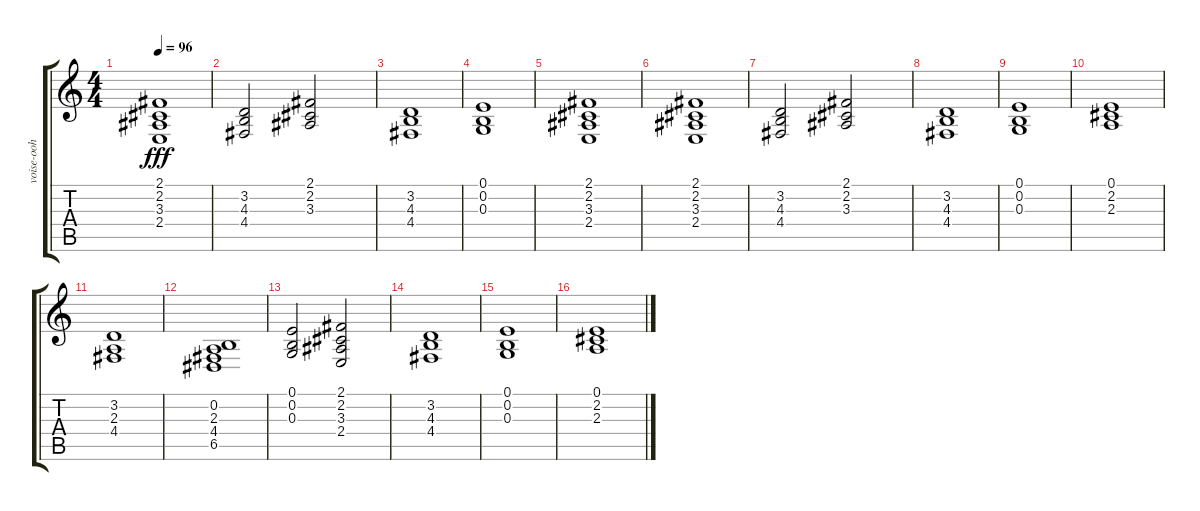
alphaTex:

\track ("voise-ooh" "voise-ooh") {instrument seashore}
\staff {score tabs}
\tuning (E4 B3 G3 D3 A2 E2) {hide}
\ts (4 4)
\tempo 96
\clef g2
\ks c
(2.1 2.2 3.3 2.4).1{dy fff} |
(3.2 4.3 4.4).2 (2.1 2.2 3.3).2 |
(3.2 4.3 4.4).1 |
(0.1 0.2 0.3).1 |
(2.1 2.2 3.3 2.4).1 |
(2.1 2.2 3.3 2.4).1 |
(3.2 4.3 4.4).2 (2.1 2.2 3.3).2 |
(3.2 4.3 4.4).1 |
(0.1 0.2 0.3).1 |
(0.1 2.2 2.3).1 |
(3.2 2.3 4.4).1 |
(0.2 2.3 4.4 6.5).1 |
(0.1 0.2 0.3).2 (2.1 2.2 3.3 2.4).2 |
(3.2 4.3 4.4).1 |
(0.1 0.2 0.3).1 |
(0.1 2.2 2.3).1
